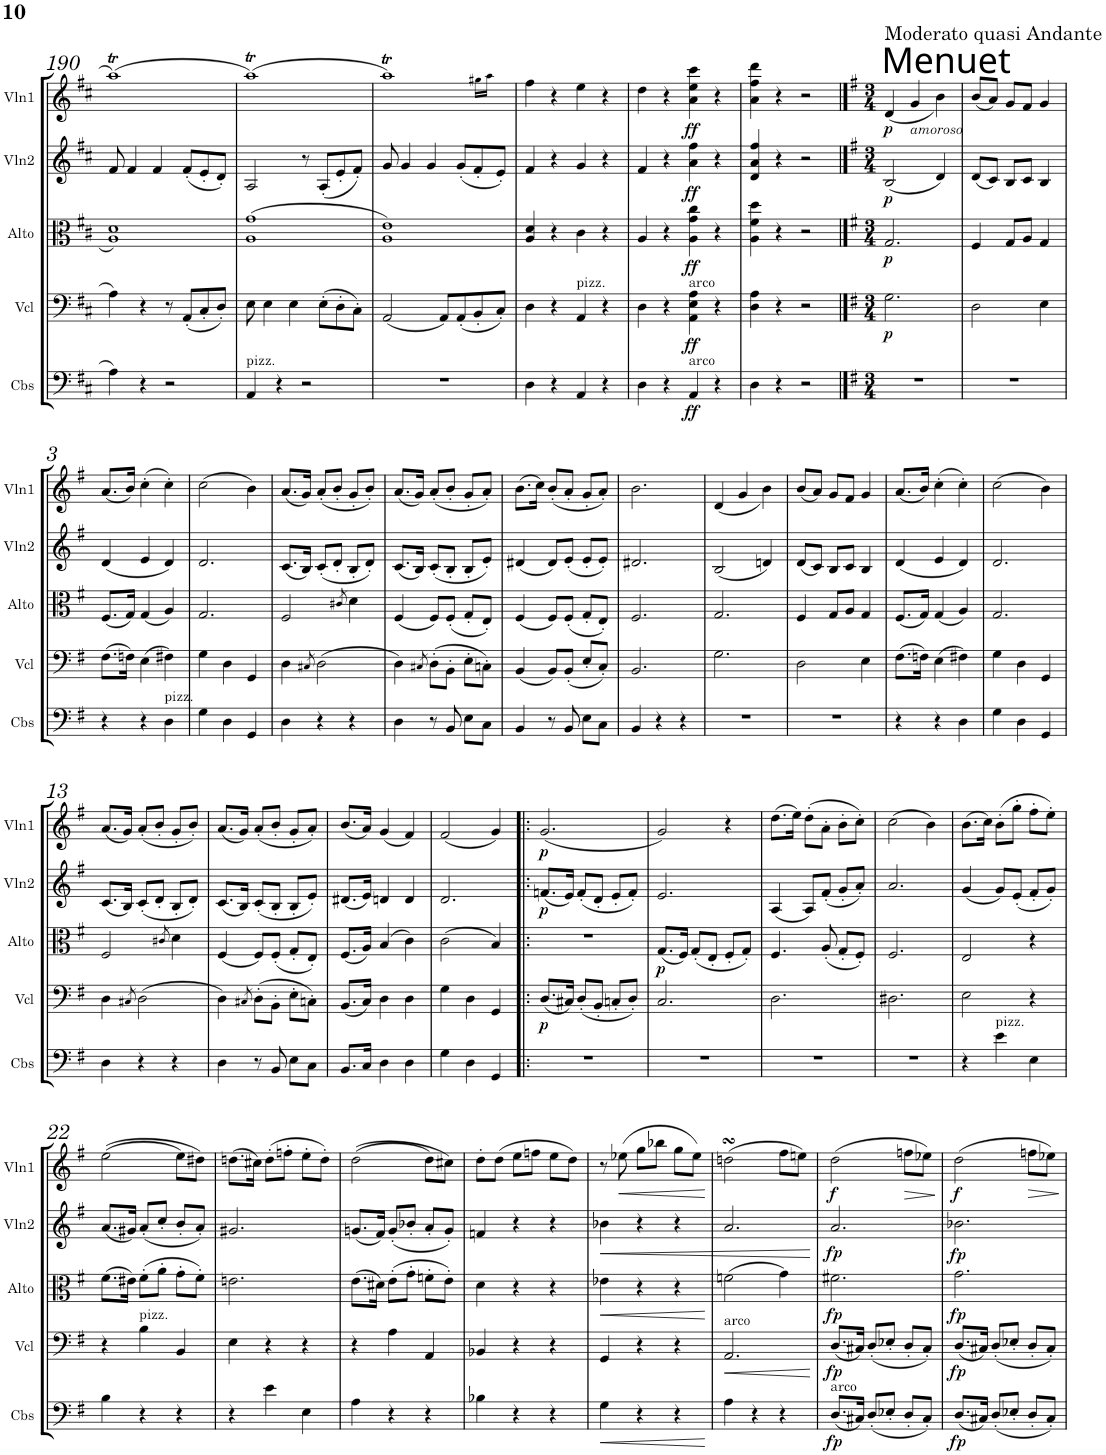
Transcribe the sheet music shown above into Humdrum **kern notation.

**kern	**dynam	**kern	**dynam	**kern	**dynam	**kern	**dynam	**kern	**dynam
*part5	*part5	*part4	*part4	*part3	*part3	*part2	*part2	*part1	*part1
*staff5	*staff5	*staff4	*staff4	*staff3	*staff3	*staff2	*staff2	*staff1	*staff1
*I"Contrebasse	*	*I"Violoncelle	*	*I"Alto	*	*I"Violon 2	*	*I"Violon 1	*
*I'Cbs	*	*I'Vcl	*	*I'Alto	*	*I'Vln2	*	*I'Vln1	*
!!LO:PB:g=z
*clefF4	*	*clefF4	*	*clefC3	*	*clefG2	*	*clefG2	*
*Trd7c12	*	*	*	*	*	*	*	*	*
*k[f#c#]	*	*k[f#c#]	*	*k[f#c#]	*	*k[f#c#]	*	*k[f#c#]	*
*M4/4	*	*M4/4	*	*M4/4	*	*M4/4	*	*M4/4	*
*met(c)	*	*met(c)	*	*met(c)	*	*met(c)	*	*met(c)	*
=190	=190	=190	=190	=190	=190	=190	=190	=190	=190
4A\	.	4A\	.	1A 1d	.	8f#/	.	(1aa>	.
.	.	.	.	.	.	4f#/	.	.	.
4r	.	4r	.	.	.	.	.	.	.
.	.	.	.	.	.	4f#/	.	.	.
2r	.	8r	.	.	.	.	.	.	.
.	.	(8AA'/L	.	.	.	(8f#'/L	.	.	.
.	.	8C#'/	.	.	.	8e'/	.	.	.
.	.	8D'/J)	.	.	.	8d'/J)	.	.	.
=191	=191	=191	=191	=191	=191	=191	=191	=191	=191
!LO:TX:a:t=pizz.	!	!	!	!	!	!	!	!	!
4AA/	.	8E\	.	(1A 1g	.	2A/	.	(1aa>)	.
.	.	4E\	.	.	.	.	.	.	.
4r	.	.	.	.	.	.	.	.	.
.	.	4E\	.	.	.	.	.	.	.
2r	.	.	.	.	.	8r	.	.	.
.	.	(8E'\L	.	.	.	(8A'/L	.	.	.
.	.	8D'\	.	.	.	8e'/	.	.	.
.	.	8C#'\J)	.	.	.	8f#'/J)	.	.	.
=192	=192	=192	=192	=192	=192	=192	=192	=192	=192
*	*	*	*	*	*	*	*	*^	*
1r	.	(2AA/	.	1A 1e)	.	8g/	.	1aa>)	2.ryy	.
.	.	.	.	.	.	4g/	.	.	.	.
.	.	.	.	.	.	4g/	.	.	.	.
.	.	8AA/L)	.	.	.	.	.	.	.	.
.	.	(8AA'/	.	.	.	(8g'/L	.	.	.	.
.	.	8BB'/	.	.	.	8f#'/	.	.	16gg#X!\LL	.
.	.	.	.	.	.	.	.	.	16aa!\JJ	.
.	.	8C#'/J)	.	.	.	8e'/J)	.	.	8ryy	.
*	*	*	*	*	*	*	*	*v	*v	*
=193	=193	=193	=193	=193	=193	=193	=193	=193	=193
4D\	.	4D\	.	4A/ 4d/	.	4f#/	.	4ff#\	.
4r	.	4r	.	4r	.	4r	.	4r	.
!	!	!LO:TX:a:t=pizz.	!	!	!	!	!	!	!
4AA/	.	4AA/	.	4c#\	.	4g/	.	4ee\	.
4r	.	4r	.	4r	.	4r	.	4r	.
=194	=194	=194	=194	=194	=194	=194	=194	=194	=194
4D\	.	4D\	.	4A/	.	4f#/	.	4dd\	.
4r	.	4r	.	4r	.	4r	.	4r	.
!	!	!LO:TX:a:t=arco	!	!	!	!	!	!	!
!LO:TX:a:t=arco	!	!	!	!	!	!	!	!	!
!	!LO:DY:b	!	!LO:DY:b	!	!LO:DY:b	!	!LO:DY:b	!	!LO:DY:b
4AA/	ff	4AA\ 4E\ 4A\	ff	4A\ 4g\ 4cc#\	ff	4a\ 4ff#\	ff	4a\ 4ee\ 4ccc#\	ff
4r	.	4r	.	4r	.	4r	.	4r	.
=195	=195	=195	=195	=195	=195	=195	=195	=195	=195
4D\	.	4D\ 4A\	.	4A\ 4f#\ 4dd\	.	4d/ 4a/ 4ff#/	.	4a\ 4ff#\ 4ddd\	.
4r	.	4r	.	4r	.	4r	.	4r	.
2r	.	2r	.	2r	.	2r	.	2r	.
==1	==1	==1	==1	==1	==1	==1	==1	==1	==1
*k[f#]	*	*k[f#]	*	*k[f#]	*	*k[f#]	*	*k[f#]	*
*M3/4	*	*M3/4	*	*M3/4	*	*M3/4	*	*M3/4	*
!	!	!	!	!	!	!	!	!LO:TX:a:t=Menuet	!
!	!	!	!	!	!	!	!	!LO:TX:a:t=Moderato quasi Andante	!
!	!	!	!LO:DY:b	!	!LO:DY:b	!	!LO:DY:b	!	!LO:DY:b
2.r	.	2.G\	p	2.G/	p	(2B/	p	(<4d/	p
!	!	!	!	!	!	!	!	!LO:TX:b:i:t=amoroso	!
.	.	.	.	.	.	.	.	4g/	.
.	.	.	.	.	.	4d/)	.	4b\)	.
=2	=2	=2	=2	=2	=2	=2	=2	=2	=2
2.r	.	2D\	.	4F#/	.	(8d/L	.	(8b/L	.
.	.	.	.	.	.	8c/J)	.	8a/J)	.
.	.	.	.	8G/L	.	8B/L	.	8g/L	.
.	.	.	.	8A/J	.	8c/J	.	8f#/J	.
.	.	4E\	.	4G/	.	4B/	.	4g/	.
!!LO:LB:g=z
=3	=3	=3	=3	=3	=3	=3	=3	=3	=3
4r	.	(8.F#\L	.	(8.F#/L	.	(4d/	.	(8.a/L	.
.	.	16Fn\Jk)	.	16G/Jk)	.	.	.	16b/Jk)	.
4r	.	(4E\	.	(4G/	.	4e/	.	(4cc'\	.
!LO:TX:a:t=pizz.	!	!	!	!	!	!	!	!	!
4D\	.	4F#X\)	.	4A/)	.	4d/)	.	4cc'\)	.
=4	=4	=4	=4	=4	=4	=4	=4	=4	=4
4G\	.	4G\	.	2.G/	.	2.d/	.	(2cc\	.
4D\	.	4D\	.	.	.	.	.	.	.
4GG/	.	4GG/	.	.	.	.	.	4b\)	.
=5	=5	=5	=5	=5	=5	=5	=5	=5	=5
4D\	.	4D\	.	2F#/	.	(8.c/L	.	(8.a/L	.
.	.	.	.	.	.	16B/Jk)	.	16g/Jk)	.
.	.	8qC#X/	.	.	.	.	.	.	.
4r	.	(2D\	.	.	.	(8c'/L	.	(8a'/L	.
.	.	.	.	.	.	8d'/J	.	8b'/J	.
.	.	.	.	8qc#X/	.	.	.	.	.
4r	.	.	.	4d\	.	8B'/L	.	8g'/L	.
.	.	.	.	.	.	8d'/J)	.	8b'/J)	.
=6	=6	=6	=6	=6	=6	=6	=6	=6	=6
4D\	.	4D\)	.	(4F#/	.	(8.c/L	.	(8.a/L	.
.	.	.	.	.	.	16B/Jk)	.	16g/Jk)	.
.	.	8qC#X/	.	.	.	.	.	.	.
8r	.	(8D'\L	.	8F#/L)	.	(8c'/L	.	(8a'/L	.
8BB/	.	8BB'\J	.	(8F#'/J	.	8B'/J	.	8b'/J	.
8E\L	.	8E'\L	.	8G'/L	.	8B'/L	.	8g'/L	.
8C\J	.	8Cn'\J)	.	8E'/J)	.	8e'/J)	.	8a'/J)	.
=7	=7	=7	=7	=7	=7	=7	=7	=7	=7
4BB/	.	(4BB/	.	(4F#/	.	(4d#X/	.	(8.b\L	.
.	.	.	.	.	.	.	.	16cc\Jk)	.
8r	.	8BB/L)	.	8F#/L)	.	8d#/L)	.	(8b'/L	.
8BB/	.	(8BB'/J	.	(8F#'/J	.	(8e'/J	.	8a'/J	.
8E\L	.	8E'/L	.	8G'/L	.	8e'/L	.	8g'/L	.
8C\J	.	8C'/J)	.	8E'/J)	.	8e'/J)	.	8a'/J)	.
=8	=8	=8	=8	=8	=8	=8	=8	=8	=8
4BB/	.	2.BB/	.	2.F#/	.	2.d#X/	.	2.b\	.
4r	.	.	.	.	.	.	.	.	.
4r	.	.	.	.	.	.	.	.	.
=9	=9	=9	=9	=9	=9	=9	=9	=9	=9
2.r	.	2.G\	.	2.G/	.	(2B/	.	(<4d/	.
.	.	.	.	.	.	.	.	4g/	.
.	.	.	.	.	.	4dn/)	.	4b\)	.
=10	=10	=10	=10	=10	=10	=10	=10	=10	=10
2.r	.	2D\	.	4F#/	.	(8d/L	.	(8b/L	.
.	.	.	.	.	.	8c/J)	.	8a/J)	.
.	.	.	.	8G/L	.	8B/L	.	8g/L	.
.	.	.	.	8A/J	.	8c/J	.	8f#/J	.
.	.	4E\	.	4G/	.	4B/	.	4g/	.
=11	=11	=11	=11	=11	=11	=11	=11	=11	=11
4r	.	(8.F#\L	.	(8.F#/L	.	(4d/	.	(8.a/L	.
.	.	16Fn\Jk)	.	16G/Jk)	.	.	.	16b/Jk)	.
4r	.	(4E\	.	(4G/	.	4e/	.	(4cc'\	.
4D\	.	4F#X\)	.	4A/)	.	4d/)	.	4cc'\)	.
=12	=12	=12	=12	=12	=12	=12	=12	=12	=12
4G\	.	4G\	.	2.G/	.	2.d/	.	(2cc\	.
4D\	.	4D\	.	.	.	.	.	.	.
4GG/	.	4GG/	.	.	.	.	.	4b\)	.
!!LO:LB:g=z
=13	=13	=13	=13	=13	=13	=13	=13	=13	=13
4D\	.	4D\	.	2F#/	.	(8.c/L	.	(8.a/L	.
.	.	.	.	.	.	16B/Jk)	.	16g/Jk)	.
.	.	8qC#X/	.	.	.	.	.	.	.
4r	.	(2D\	.	.	.	(8c'/L	.	(8a'/L	.
.	.	.	.	.	.	8d'/J	.	8b'/J	.
.	.	.	.	8qc#X/	.	.	.	.	.
4r	.	.	.	4d\	.	8B'/L	.	8g'/L	.
.	.	.	.	.	.	8d'/J)	.	8b'/J)	.
=14	=14	=14	=14	=14	=14	=14	=14	=14	=14
4D\	.	4D\)	.	(4F#/	.	(8.c/L	.	(8.a/L	.
.	.	.	.	.	.	16B/Jk)	.	16g/Jk)	.
.	.	8qC#X/	.	.	.	.	.	.	.
8r	.	(8D'\L	.	8F#/L)	.	(8c'/L	.	(8a'/L	.
8BB/	.	8BB'\J	.	(8F#'/J	.	8B'/J	.	8b'/J	.
8E\L	.	8E'\L	.	8G'/L	.	8B'/L	.	8g'/L	.
8C\J	.	8Cn'\J)	.	8E'/J)	.	8e'/J)	.	8a'/J)	.
=15	=15	=15	=15	=15	=15	=15	=15	=15	=15
8.BB/L	.	(8.BB/L	.	(8.F#/L	.	(8.d#X/L	.	(8.b/L	.
16C/Jk	.	16C/Jk)	.	16A/Jk)	.	16e/Jk)	.	16a/Jk)	.
4D\	.	4D\	.	(4B/	.	4dn/	.	(4g/	.
4D\	.	4D\	.	4c\)	.	4d/	.	4f#/)	.
=16	=16	=16	=16	=16	=16	=16	=16	=16	=16
4G\	.	4G\	.	(2c\	.	2.d/	.	(2f#/	.
4D\	.	4D\	.	.	.	.	.	.	.
4GG/	.	4GG/	.	4B/)	.	.	.	4g/)	.
=17!|:	=17!|:	=17!|:	=17!|:	=17!|:	=17!|:	=17!|:	=17!|:	=17!|:	=17!|:
!	!	!	!LO:DY:b	!	!	!	!LO:DY:b	!	!LO:DY:b
2.r	.	(8.D/L	p	2.r	.	(8.fn/L	p	(2.g/	p
.	.	16C#X/Jk)	.	.	.	16e/Jk)	.	.	.
.	.	(8D'/L	.	.	.	(8f'/L	.	.	.
.	.	8BB'/J	.	.	.	8d'/J	.	.	.
.	.	8Cn'/L	.	.	.	8e'/L	.	.	.
.	.	8D'/J)	.	.	.	8f'/J)	.	.	.
=18	=18	=18	=18	=18	=18	=18	=18	=18	=18
!	!	!	!	!	!LO:DY:b	!	!	!	!
2.r	.	2.C/	.	(8.G/L	p	2.e/	.	2g/)	.
.	.	.	.	16F#/Jk)	.	.	.	.	.
.	.	.	.	(8G'/L	.	.	.	.	.
.	.	.	.	8E'/J	.	.	.	.	.
.	.	.	.	8F#'/L	.	.	.	4r	.
.	.	.	.	8G'/J)	.	.	.	.	.
=19	=19	=19	=19	=19	=19	=19	=19	=19	=19
2.r	.	2.D\	.	4.F#/	.	(4A/	.	(8.dd\L	.
.	.	.	.	.	.	.	.	16ee\Jk)	.
.	.	.	.	.	.	8A/L)	.	(8dd'\L	.
.	.	.	.	(8A'/	.	(8f#'/J	.	8a'\J	.
.	.	.	.	8G'/L	.	8g'/L	.	8b'\L	.
.	.	.	.	8F#'/J)	.	8a'/J)	.	8cc'\J)	.
=20	=20	=20	=20	=20	=20	=20	=20	=20	=20
2.r	.	2.D#X\	.	2.F#/	.	2.a/	.	(2cc\	.
.	.	.	.	.	.	.	.	4b\)	.
=21	=21	=21	=21	=21	=21	=21	=21	=21	=21
4r	.	2E\	.	2E/	.	(4g/	.	(8.b\L	.
.	.	.	.	.	.	.	.	16cc\Jk)	.
!LO:TX:a:t=pizz.	!	!	!	!	!	!	!	!	!
4e\	.	.	.	.	.	8g/L)	.	(8b'\L	.
.	.	.	.	.	.	(8e'/J	.	8gg'\J	.
4E\	.	4r	.	4r	.	8f#'/L	.	8ff#'\L	.
.	.	.	.	.	.	8g'/J)	.	8ee'\J)	.
!!LO:LB:g=z
=22	=22	=22	=22	=22	=22	=22	=22	=22	=22
4B\	.	4r	.	(8.f#\L	.	(8.a/L	.	((2ee\	.
.	.	.	.	16e#X\Jk)	.	16g#X/Jk)	.	.	.
!	!	!LO:TX:a:t=pizz.	!	!	!	!	!	!	!
4r	.	4B\	.	(8f#'\L	.	(8a'/L	.	.	.
.	.	.	.	8a'\J	.	8cc'/J	.	.	.
4r	.	4BB/	.	8g'\L	.	8b'/L	.	8ee\L)	.
.	.	.	.	8f#'\J)	.	8a'/J)	.	8dd#X\J)	.
=23	=23	=23	=23	=23	=23	=23	=23	=23	=23
4r	.	4E\	.	2.en\	.	2.g#X/	.	(8.ddn\L	.
.	.	.	.	.	.	.	.	16cc#X\Jk)	.
4e\	.	4r	.	.	.	.	.	(8dd'\L	.
.	.	.	.	.	.	.	.	8ffn'\J	.
4E\	.	4r	.	.	.	.	.	8ee'\L	.
.	.	.	.	.	.	.	.	8dd'\J)	.
=24	=24	=24	=24	=24	=24	=24	=24	=24	=24
4A\	.	4r	.	(8.e\L	.	(8.gn/L	.	((2dd\	.
.	.	.	.	16d#X\Jk)	.	16f#/Jk)	.	.	.
4r	.	4A\	.	(8e'\L	.	(8g'/L	.	.	.
.	.	.	.	8g'\J	.	8b-X'/J	.	.	.
4r	.	4AA/	.	8fn'\L	.	8a'/L	.	8dd\L)	.
.	.	.	.	8e'\J)	.	8g'/J)	.	8cc#X\J)	.
=25	=25	=25	=25	=25	=25	=25	=25	=25	=25
4B-X\	.	4BB-X/	.	4d\	.	4fn/	.	8dd'\L	.
.	.	.	.	.	.	.	.	(8dd\J	.
4r	.	4r	.	4r	.	4r	.	8ee\L	.
.	.	.	.	.	.	.	.	8ffn\J	.
4r	.	4r	.	4r	.	4r	.	8ee\L	.
.	.	.	.	.	.	.	.	8dd\J)	.
=26	=26	=26	=26	=26	=26	=26	=26	=26	=26
!	!LO:HP:b	!	!	!	!LO:HP:b	!	!LO:HP:b	!	!
4G\	<	4GG/	.	4e-X\	<	4b-X\	<	8r	.
!	!	!	!	!	!	!	!	!	!LO:HP:b
.	.	.	.	.	.	.	.	(8ee-X\	<
4r	.	4r	.	4r	.	4r	.	8gg\L	.
.	.	.	.	.	.	.	.	8bb-X\J	.
4r	.	4r	.	4r	.	4r	.	8gg\L	.
.	.	.	.	.	.	.	.	8ee-\J)	.
.	[	.	.	.	[	.	.	.	[
=27	=27	=27	=27	=27	=27	=27	=27	=27	=27
!	!	!LO:TX:a:t=arco	!	!	!	!	!	!	!
!	!	!	!LO:HP:b	!	!	!	!	!	!
4A\	.	2.AA/	<	(2fn\	.	2.a/	.	(2ddn>\	.
4r	.	.	.	.	.	.	.	.	.
4r	.	.	.	4g\)	.	.	.	8ff#\L	.
.	.	.	.	.	.	.	.	8een\J)	.
.	.	.	[	.	.	.	[	.	.
=28	=28	=28	=28	=28	=28	=28	=28	=28	=28
!LO:TX:a:t=arco	!	!	!	!	!	!	!	!	!
!	!LO:DY:b	!	!LO:DY:b	!	!LO:DY:b	!	!LO:DY:b	!	!LO:DY:b
(8.D/L	fp	(8.D/L	fp	2.f#X\	fp	2.a/	fp	(2dd\	f
16C#X/Jk)	.	16C#X/Jk)	.	.	.	.	.	.	.
(8D'/L	.	(8D'/L	.	.	.	.	.	.	.
8E-X'/J	.	8E-X'/J	.	.	.	.	.	.	.
!	!	!	!	!	!	!	!	!	!LO:HP:b
8D'/L	.	8D'/L	.	.	.	.	.	8ffn\L	>
8C#'/J)	.	8C#'/J)	.	.	.	.	.	8ee-X\J)	.
.	.	.	.	.	.	.	.	.	]
=29	=29	=29	=29	=29	=29	=29	=29	=29	=29
!	!LO:DY:b	!	!LO:DY:b	!	!LO:DY:b	!	!LO:DY:b	!	!LO:DY:b
(8.D/L	fp	(8.D/L	fp	2.g\	fp	2.b-X\	fp	(2dd\	f
16C#X/Jk)	.	16C#X/Jk)	.	.	.	.	.	.	.
(8D'/L	.	(8D'/L	.	.	.	.	.	.	.
8E-X'/J	.	8E-X'/J	.	.	.	.	.	.	.
!	!	!	!	!	!	!	!	!	!LO:HP:b
8D'/L	.	8D'/L	.	.	.	.	.	8ffn\L	>
8C#'/J)	.	8C#'/J)	.	.	.	.	.	8ee-X\J)	.
.	.	.	.	.	.	.	.	.	]
=	=	=	=	=	=	=	=	=	=
*-	*-	*-	*-	*-	*-	*-	*-	*-	*-
